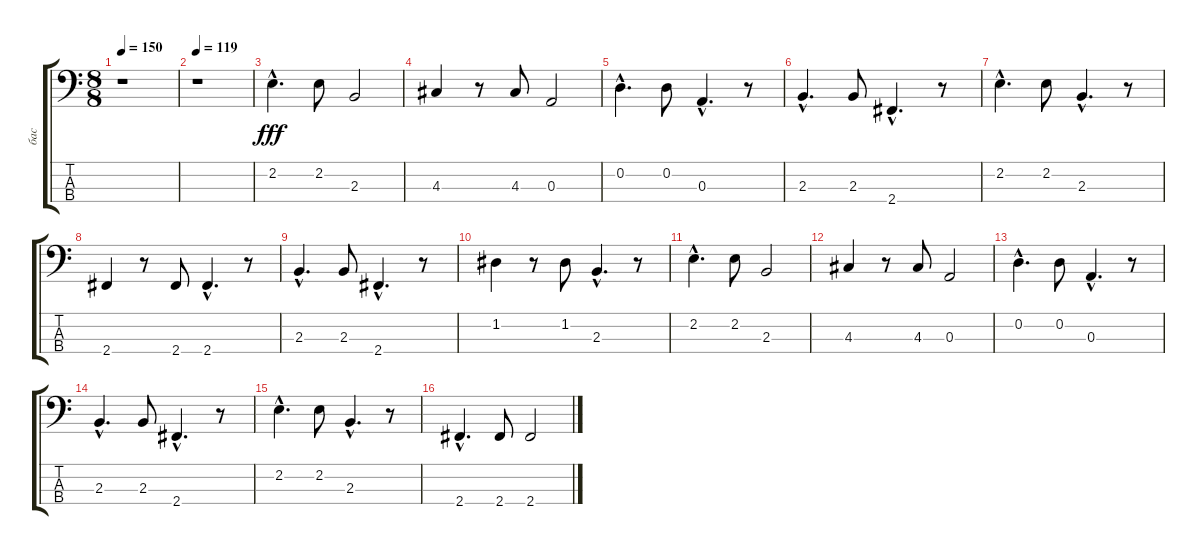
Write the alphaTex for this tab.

\track ("бас" "бас") {instrument fretlessbass}
\staff {score tabs}
\tuning (G2 D2 A1 E1) {hide}
\ts (8 8)
\tempo 150
\clef f4
\ks c
r.1{dy fff} |
\tempo 119
r.1 |
2.2{hac}.4{d} 2.2.8 2.3.2 |
4.3.4 r.8 4.3.8 0.3.2 |
0.2{hac}.4{d} 0.2.8 0.3{hac}.4{d} r.8 |
2.3{hac}.4{d} 2.3.8 2.4{hac}.4{d} r.8 |
2.2{hac}.4{d} 2.2.8 2.3{hac}.4{d} r.8 |
2.4.4 r.8 2.4.8 2.4{hac}.4{d} r.8 |
2.3{hac}.4{d} 2.3.8 2.4{hac}.4{d} r.8 |
1.2.4 r.8 1.2.8 2.3{hac}.4{d} r.8 |
2.2{hac}.4{d} 2.2.8 2.3.2 |
4.3.4 r.8 4.3.8 0.3.2 |
0.2{hac}.4{d} 0.2.8 0.3{hac}.4{d} r.8 |
2.3{hac}.4{d} 2.3.8 2.4{hac}.4{d} r.8 |
2.2{hac}.4{d} 2.2.8 2.3{hac}.4{d} r.8 |
2.4{hac}.4{d} 2.4.8 2.4.2
